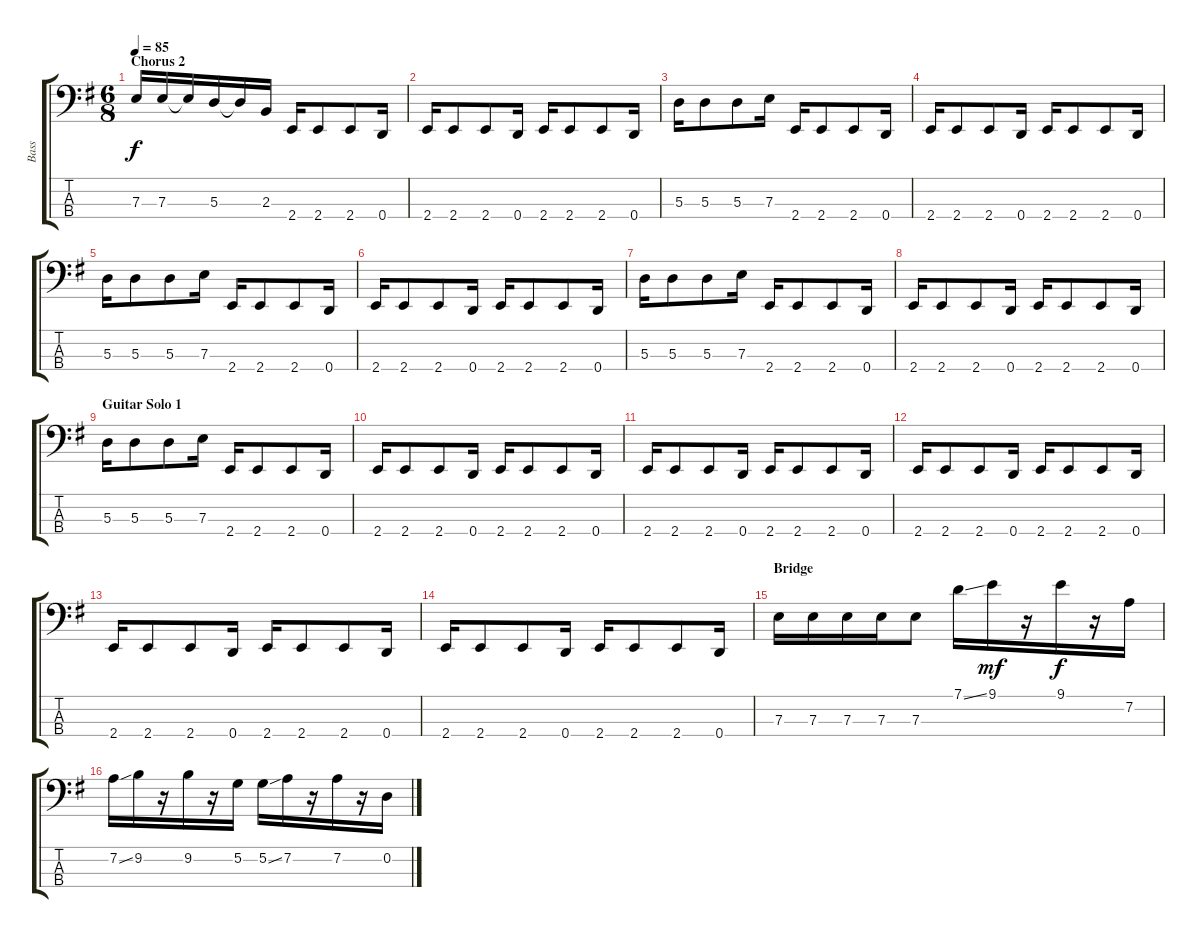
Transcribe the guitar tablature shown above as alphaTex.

\track ("Bass" "Bass") {instrument electricbassfinger}
\staff {score tabs}
\tuning (G2 D2 A1 D1) {hide}
\ts (6 8)
\section ("" "Chorus 2")
\tempo 85
\clef f4
\ks eminor
7.3.16{dy f} 7.3.16 7.3{t}.16 5.3.16 5.3{t}.16 2.3.16 2.4.16 2.4.8 2.4.8 0.4.16 |
2.4.16 2.4.8 2.4.8 0.4.16 2.4.16 2.4.8 2.4.8 0.4.16 |
5.3.16 5.3.8 5.3.8 7.3.16 2.4.16 2.4.8 2.4.8 0.4.16 |
2.4.16 2.4.8 2.4.8 0.4.16 2.4.16 2.4.8 2.4.8 0.4.16 |
5.3.16 5.3.8 5.3.8 7.3.16 2.4.16 2.4.8 2.4.8 0.4.16 |
2.4.16 2.4.8 2.4.8 0.4.16 2.4.16 2.4.8 2.4.8 0.4.16 |
5.3.16 5.3.8 5.3.8 7.3.16 2.4.16 2.4.8 2.4.8 0.4.16 |
2.4.16 2.4.8 2.4.8 0.4.16 2.4.16 2.4.8 2.4.8 0.4.16 |
\section ("" "Guitar Solo 1")
5.3.16 5.3.8 5.3.8 7.3.16 2.4.16 2.4.8 2.4.8 0.4.16 |
2.4.16 2.4.8 2.4.8 0.4.16 2.4.16 2.4.8 2.4.8 0.4.16 |
2.4.16 2.4.8 2.4.8 0.4.16 2.4.16 2.4.8 2.4.8 0.4.16 |
2.4.16 2.4.8 2.4.8 0.4.16 2.4.16 2.4.8 2.4.8 0.4.16 |
2.4.16 2.4.8 2.4.8 0.4.16 2.4.16 2.4.8 2.4.8 0.4.16 |
2.4.16 2.4.8 2.4.8 0.4.16 2.4.16 2.4.8 2.4.8 0.4.16 |
\section ("" "Bridge")
7.3.16 7.3.16 7.3.16 7.3.16 7.3.8 7.1{ss}.16 9.1.16{dy mf} r.16 9.1.16{dy f} r.16 7.2.16 |
7.2{ss}.16 9.2.16 r.16 9.2.16 r.16 5.2.16 5.2{ss}.16 7.2.16 r.16 7.2.16 r.16 0.2.16
